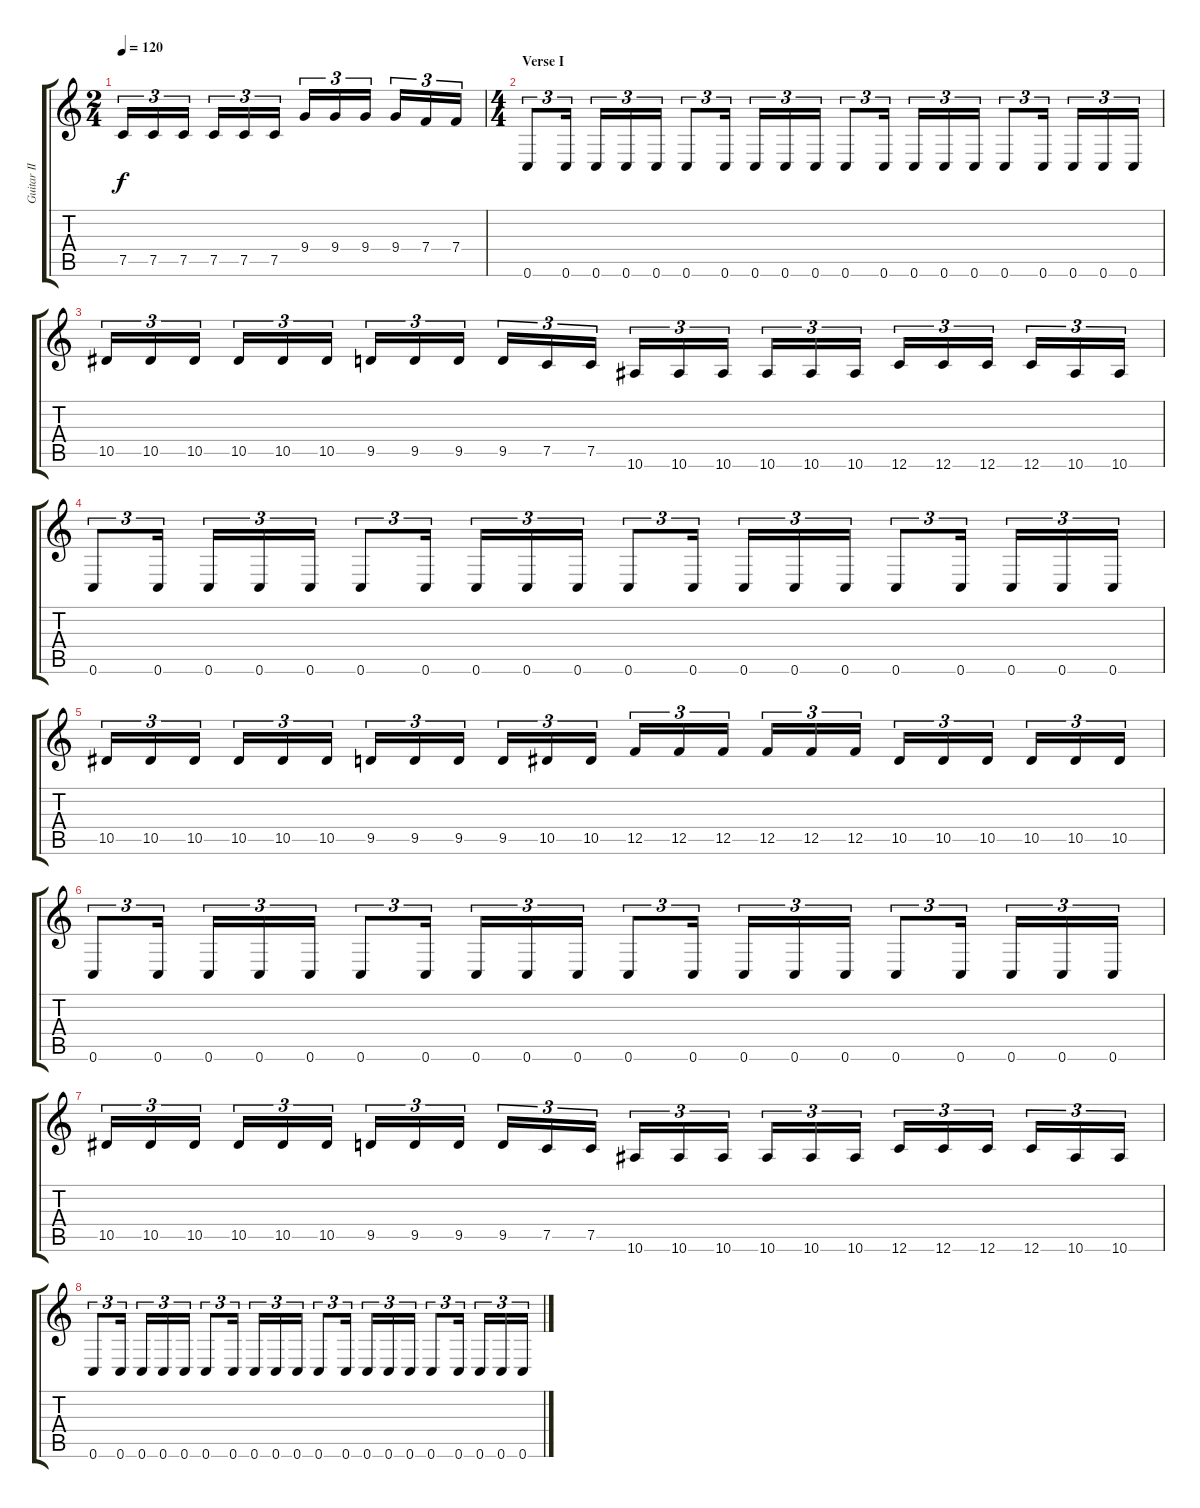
\track ("Guitar II / Jack" "Guitar II ") {instrument distortionguitar}
\staff {score tabs}
\tuning (C4 G3 Eb3 Bb2 F2 C2) {hide}
\ts (2 4)
\tempo 120
\clef g2
\ks c
7.5.16{tu (3 2) dy f} 7.5.16{tu (3 2)} 7.5.16{tu (3 2)} 7.5.16{tu (3 2)} 7.5.16{tu (3 2)} 7.5.16{tu (3 2)} 9.4.16{tu (3 2)} 9.4.16{tu (3 2)} 9.4.16{tu (3 2)} 9.4.16{tu (3 2)} 7.4.16{tu (3 2)} 7.4.16{tu (3 2)} |
\ts (4 4)
\section ("" "Verse I")
0.6.8{tu (3 2)} 0.6.16{tu (3 2)} 0.6.16{tu (3 2)} 0.6.16{tu (3 2)} 0.6.16{tu (3 2)} 0.6.8{tu (3 2)} 0.6.16{tu (3 2)} 0.6.16{tu (3 2)} 0.6.16{tu (3 2)} 0.6.16{tu (3 2)} 0.6.8{tu (3 2)} 0.6.16{tu (3 2)} 0.6.16{tu (3 2)} 0.6.16{tu (3 2)} 0.6.16{tu (3 2)} 0.6.8{tu (3 2)} 0.6.16{tu (3 2)} 0.6.16{tu (3 2)} 0.6.16{tu (3 2)} 0.6.16{tu (3 2)} |
10.5.16{tu (3 2)} 10.5.16{tu (3 2)} 10.5.16{tu (3 2)} 10.5.16{tu (3 2)} 10.5.16{tu (3 2)} 10.5.16{tu (3 2)} 9.5.16{tu (3 2)} 9.5.16{tu (3 2)} 9.5.16{tu (3 2)} 9.5.16{tu (3 2)} 7.5.16{tu (3 2)} 7.5.16{tu (3 2)} 10.6.16{tu (3 2)} 10.6.16{tu (3 2)} 10.6.16{tu (3 2)} 10.6.16{tu (3 2)} 10.6.16{tu (3 2)} 10.6.16{tu (3 2)} 12.6.16{tu (3 2)} 12.6.16{tu (3 2)} 12.6.16{tu (3 2)} 12.6.16{tu (3 2)} 10.6.16{tu (3 2)} 10.6.16{tu (3 2)} |
0.6.8{tu (3 2)} 0.6.16{tu (3 2)} 0.6.16{tu (3 2)} 0.6.16{tu (3 2)} 0.6.16{tu (3 2)} 0.6.8{tu (3 2)} 0.6.16{tu (3 2)} 0.6.16{tu (3 2)} 0.6.16{tu (3 2)} 0.6.16{tu (3 2)} 0.6.8{tu (3 2)} 0.6.16{tu (3 2)} 0.6.16{tu (3 2)} 0.6.16{tu (3 2)} 0.6.16{tu (3 2)} 0.6.8{tu (3 2)} 0.6.16{tu (3 2)} 0.6.16{tu (3 2)} 0.6.16{tu (3 2)} 0.6.16{tu (3 2)} |
10.5.16{tu (3 2)} 10.5.16{tu (3 2)} 10.5.16{tu (3 2)} 10.5.16{tu (3 2)} 10.5.16{tu (3 2)} 10.5.16{tu (3 2)} 9.5.16{tu (3 2)} 9.5.16{tu (3 2)} 9.5.16{tu (3 2)} 9.5.16{tu (3 2)} 10.5.16{tu (3 2)} 10.5.16{tu (3 2)} 12.5.16{tu (3 2)} 12.5.16{tu (3 2)} 12.5.16{tu (3 2)} 12.5.16{tu (3 2)} 12.5.16{tu (3 2)} 12.5.16{tu (3 2)} 10.5.16{tu (3 2)} 10.5.16{tu (3 2)} 10.5.16{tu (3 2)} 10.5.16{tu (3 2)} 10.5.16{tu (3 2)} 10.5.16{tu (3 2)} |
0.6.8{tu (3 2)} 0.6.16{tu (3 2)} 0.6.16{tu (3 2)} 0.6.16{tu (3 2)} 0.6.16{tu (3 2)} 0.6.8{tu (3 2)} 0.6.16{tu (3 2)} 0.6.16{tu (3 2)} 0.6.16{tu (3 2)} 0.6.16{tu (3 2)} 0.6.8{tu (3 2)} 0.6.16{tu (3 2)} 0.6.16{tu (3 2)} 0.6.16{tu (3 2)} 0.6.16{tu (3 2)} 0.6.8{tu (3 2)} 0.6.16{tu (3 2)} 0.6.16{tu (3 2)} 0.6.16{tu (3 2)} 0.6.16{tu (3 2)} |
10.5.16{tu (3 2)} 10.5.16{tu (3 2)} 10.5.16{tu (3 2)} 10.5.16{tu (3 2)} 10.5.16{tu (3 2)} 10.5.16{tu (3 2)} 9.5.16{tu (3 2)} 9.5.16{tu (3 2)} 9.5.16{tu (3 2)} 9.5.16{tu (3 2)} 7.5.16{tu (3 2)} 7.5.16{tu (3 2)} 10.6.16{tu (3 2)} 10.6.16{tu (3 2)} 10.6.16{tu (3 2)} 10.6.16{tu (3 2)} 10.6.16{tu (3 2)} 10.6.16{tu (3 2)} 12.6.16{tu (3 2)} 12.6.16{tu (3 2)} 12.6.16{tu (3 2)} 12.6.16{tu (3 2)} 10.6.16{tu (3 2)} 10.6.16{tu (3 2)} |
0.6.8{tu (3 2)} 0.6.16{tu (3 2)} 0.6.16{tu (3 2)} 0.6.16{tu (3 2)} 0.6.16{tu (3 2)} 0.6.8{tu (3 2)} 0.6.16{tu (3 2)} 0.6.16{tu (3 2)} 0.6.16{tu (3 2)} 0.6.16{tu (3 2)} 0.6.8{tu (3 2)} 0.6.16{tu (3 2)} 0.6.16{tu (3 2)} 0.6.16{tu (3 2)} 0.6.16{tu (3 2)} 0.6.8{tu (3 2)} 0.6.16{tu (3 2)} 0.6.16{tu (3 2)} 0.6.16{tu (3 2)} 0.6.16{tu (3 2)}
